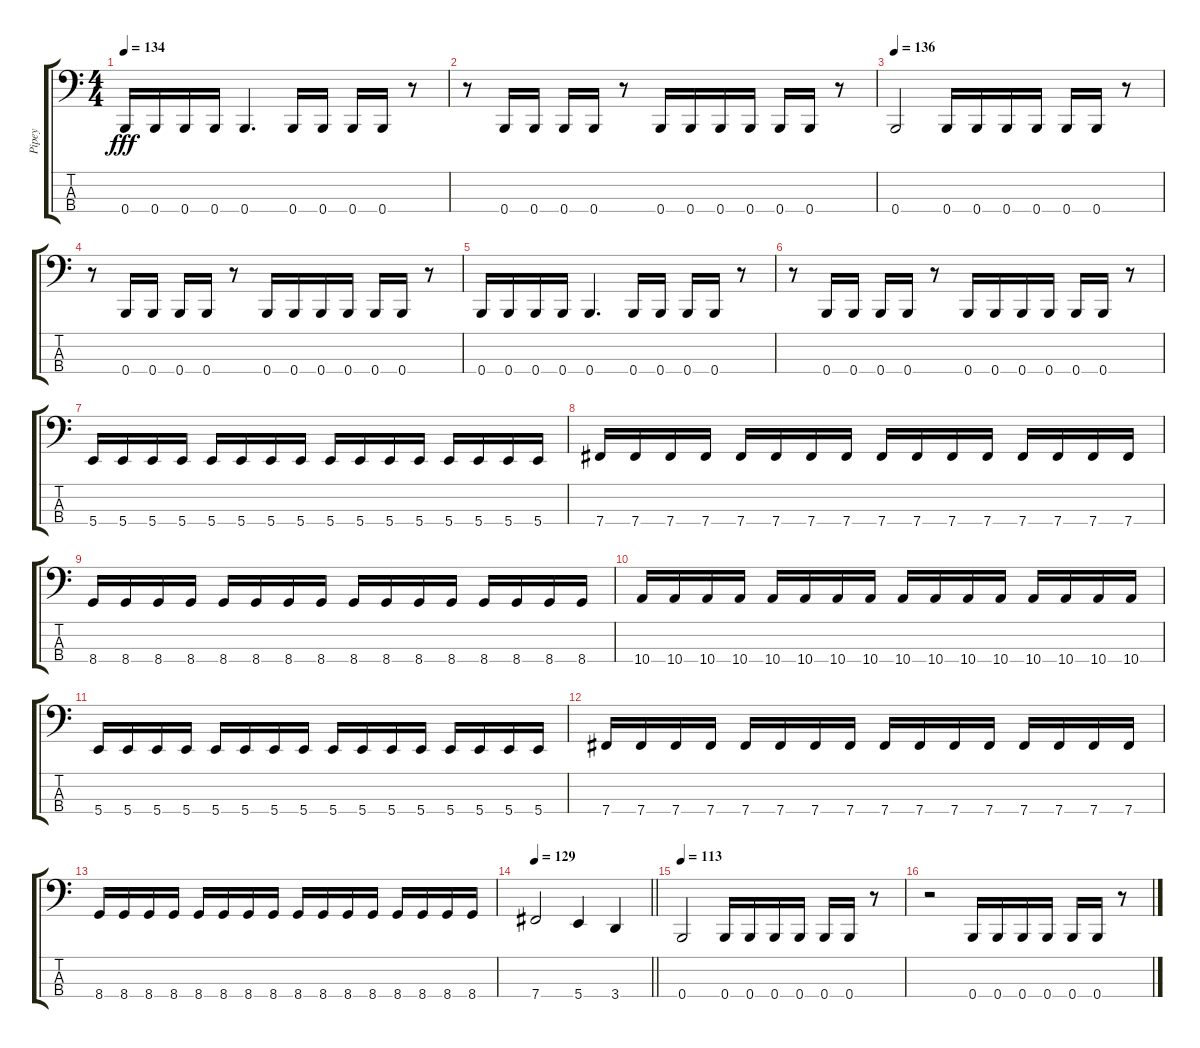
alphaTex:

\track ("Pipey" "Pipey") {instrument electricbasspick}
\staff {score tabs}
\tuning (E2 B1 Gb1 B0) {hide}
\ts (4 4)
\tempo 134
\clef f4
\ks c
0.4.16{dy fff} 0.4.16 0.4.16 0.4.16 0.4.4{d} 0.4.16 0.4.16 0.4.16 0.4.16 r.8 |
r.8 0.4.16 0.4.16 0.4.16 0.4.16 r.8 0.4.16 0.4.16 0.4.16 0.4.16 0.4.16 0.4.16 r.8 |
\tempo 136
0.4.2 0.4.16 0.4.16 0.4.16 0.4.16 0.4.16 0.4.16 r.8 |
r.8 0.4.16 0.4.16 0.4.16 0.4.16 r.8 0.4.16 0.4.16 0.4.16 0.4.16 0.4.16 0.4.16 r.8 |
0.4.16 0.4.16 0.4.16 0.4.16 0.4.4{d} 0.4.16 0.4.16 0.4.16 0.4.16 r.8 |
r.8 0.4.16 0.4.16 0.4.16 0.4.16 r.8 0.4.16 0.4.16 0.4.16 0.4.16 0.4.16 0.4.16 r.8 |
5.4.16 5.4.16 5.4.16 5.4.16 5.4.16 5.4.16 5.4.16 5.4.16 5.4.16 5.4.16 5.4.16 5.4.16 5.4.16 5.4.16 5.4.16 5.4.16 |
7.4.16 7.4.16 7.4.16 7.4.16 7.4.16 7.4.16 7.4.16 7.4.16 7.4.16 7.4.16 7.4.16 7.4.16 7.4.16 7.4.16 7.4.16 7.4.16 |
8.4.16 8.4.16 8.4.16 8.4.16 8.4.16 8.4.16 8.4.16 8.4.16 8.4.16 8.4.16 8.4.16 8.4.16 8.4.16 8.4.16 8.4.16 8.4.16 |
10.4.16 10.4.16 10.4.16 10.4.16 10.4.16 10.4.16 10.4.16 10.4.16 10.4.16 10.4.16 10.4.16 10.4.16 10.4.16 10.4.16 10.4.16 10.4.16 |
5.4.16 5.4.16 5.4.16 5.4.16 5.4.16 5.4.16 5.4.16 5.4.16 5.4.16 5.4.16 5.4.16 5.4.16 5.4.16 5.4.16 5.4.16 5.4.16 |
7.4.16 7.4.16 7.4.16 7.4.16 7.4.16 7.4.16 7.4.16 7.4.16 7.4.16 7.4.16 7.4.16 7.4.16 7.4.16 7.4.16 7.4.16 7.4.16 |
8.4.16 8.4.16 8.4.16 8.4.16 8.4.16 8.4.16 8.4.16 8.4.16 8.4.16 8.4.16 8.4.16 8.4.16 8.4.16 8.4.16 8.4.16 8.4.16 |
\tempo 129
\barLineRight lightlight
7.4.2 5.4.4 3.4.4 |
\tempo 113
0.4.2 0.4.16 0.4.16 0.4.16 0.4.16 0.4.16 0.4.16 r.8 |
r.2 0.4.16 0.4.16 0.4.16 0.4.16 0.4.16 0.4.16 r.8
